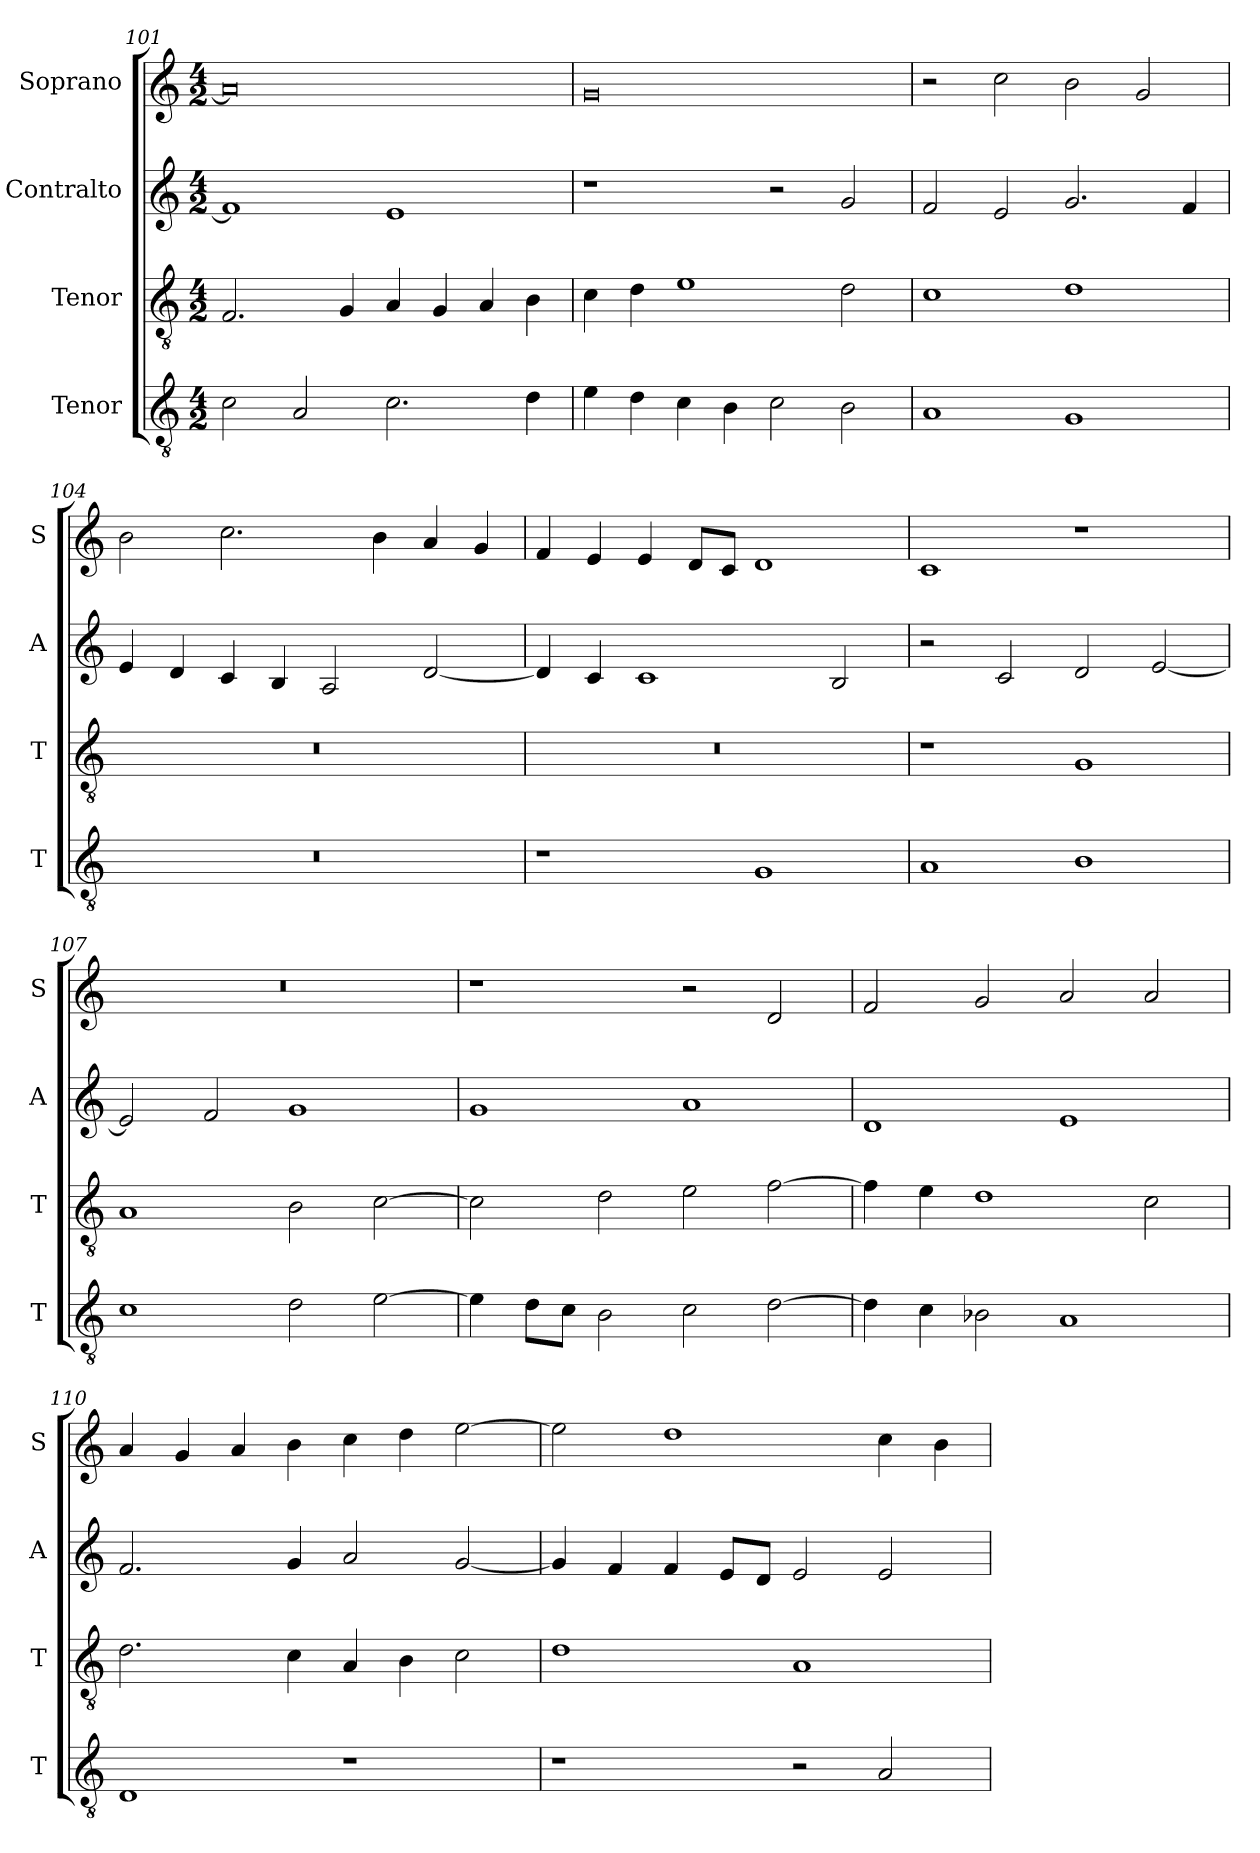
**kern	**kern	**kern	**kern
*part4	*part3	*part2	*part1
*staff4	*staff3	*staff2	*staff1
*I"Tenor	*I"Tenor	*I"Contralto	*I"Soprano
*I'T	*I'T	*I'A	*I'S
*clefGv2	*clefGv2	*clefG2	*clefG2
*k[]	*k[]	*k[]	*k[]
*G:mix	*G:mix	*G:mix	*G:mix
*M4/2	*M4/2	*M4/2	*M4/2
=101	=101	=101	=101
2c	2.F	1f]	0a]
2A	.	.	.
.	4G	.	.
2.c	4A	1e	.
.	4G	.	.
.	4A	.	.
4d	4B	.	.
=102	=102	=102	=102
4e	4c	1r	0g
4d	4d	.	.
4c	1e	.	.
4B	.	.	.
2c	.	2r	.
2B	2d	2g	.
=103	=103	=103	=103
1A	1c	2f	2r
.	.	2e	2cc
1G	1d	2.g	2b
.	.	.	2g
.	.	4f	.
=104	=104	=104	=104
0r	0r	4e	2b
.	.	4d	.
.	.	4c	2.cc
.	.	4B	.
.	.	2A	.
.	.	.	4b
.	.	[2d	4a
.	.	.	4g
=105	=105	=105	=105
1r	0r	4d]	4f
.	.	4c	4e
.	.	1c	4e
.	.	.	8d/L
.	.	.	8c/J
1G	.	.	1d
.	.	2B	.
=106	=106	=106	=106
1A	1r	2r	1c
.	.	2c	.
1B	1G	2d	1r
.	.	[2e	.
=107	=107	=107	=107
1c	1A	2e]	0r
.	.	2f	.
2d	2B	1g	.
[2e	[2c	.	.
=108	=108	=108	=108
4e]	2c]	1g	1r
8d\L	.	.	.
8c\J	.	.	.
2B	2d	.	.
2c	2e	1a	2r
[2d	[2f	.	2d
=109	=109	=109	=109
4d]	4f]	1d	2f
4c	4e	.	.
2B-X	1d	.	2g
1A	.	1e	2a
.	2c	.	2a
=110	=110	=110	=110
1D	2.d	2.f	4a
.	.	.	4g
.	.	.	4a
.	4c	4g	4b
1r	4A	2a	4cc
.	4B	.	4dd
.	2c	[2g	[2ee
=111	=111	=111	=111
1r	1d	4g]	2ee]
.	.	4f	.
.	.	4f	1dd
.	.	8e/L	.
.	.	8d/J	.
2r	1A	2e	.
2A	.	2e	4cc
.	.	.	4b
=	=	=	=
*-	*-	*-	*-
